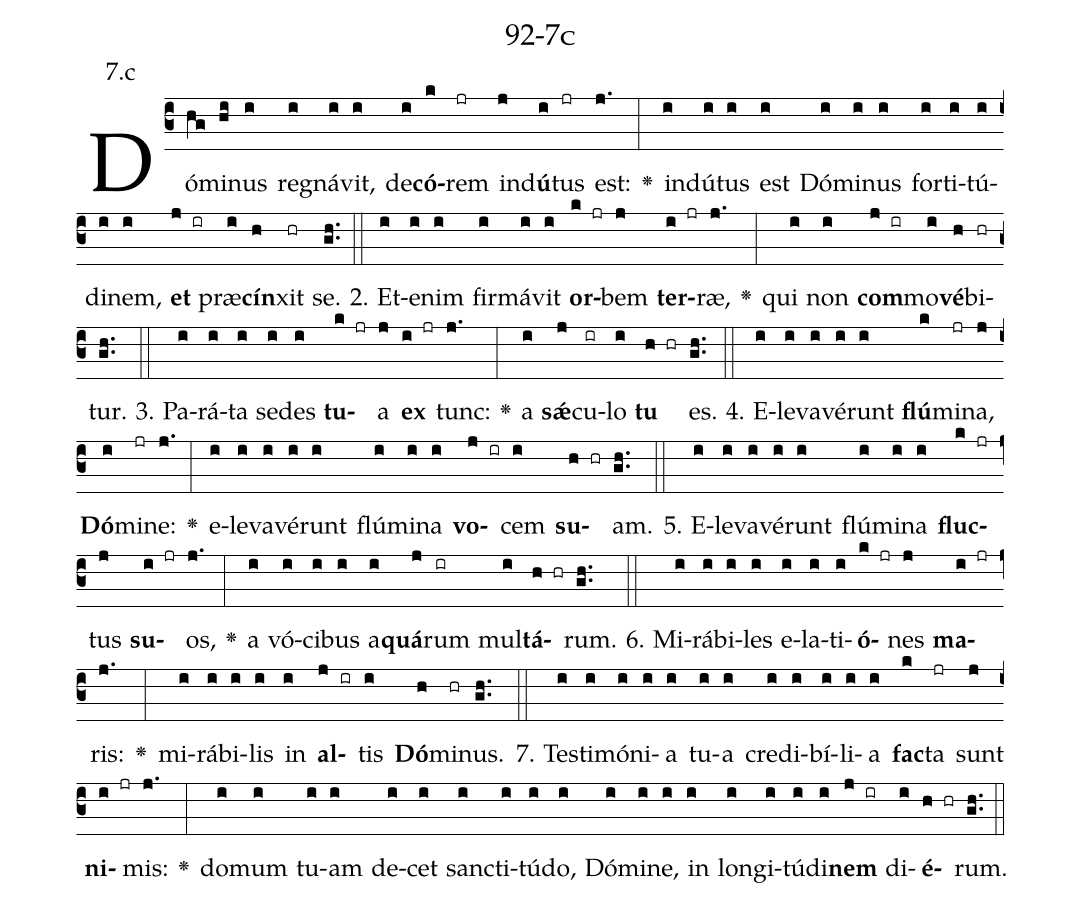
name: 92-7c;
annotation: 7.c;
%%
(c3)Dó(hg)mi(hi)nus(i) re(i)gná(i)vit,(i) de(i)<b>có</b>(k)rem(jr) ind(j)<b>ú</b>(i)tus(jr) est:(j.) <v>\greheightstar</v>(:) ind(i)ú(i)tus(i) est(i) Dó(i)mi(i)nus(i) for(i)ti(i)tú(i)di(i)nem,(i) <b>et</b>(j ir) præ(i)<b>cín</b>(h)xit(hr) se.(gh..) (::)
2. Et(i)e(i)nim(i) fir(i)má(i)vit(i) <b>or</b>(k jr)bem(j) <b>ter</b>(i jr)ræ,(j.) <v>\greheightstar</v>(:) qui(i) non(i) <b>com</b>(j ir)mo(i)<b>vé</b>(h)bi(hr)tur.(gh..) (::)
3. Pa(i)rá(i)ta(i) se(i)des(i) <b>tu</b>(k jr)a(j) <b>ex</b>(i jr) tunc:(j.) <v>\greheightstar</v>(:) a(i) <b>sǽ</b>(j)cu(ir)lo(i) <b>tu</b>(h hr) es.(gh..) (::)
4. E(i)le(i)va(i)vé(i)runt(i) <b>flú</b>(k)mi(jr)na,(j) <b>Dó</b>(i)mi(jr)ne:(j.) <v>\greheightstar</v>(:) e(i)le(i)va(i)vé(i)runt(i) flú(i)mi(i)na(i) <b>vo</b>(j ir)cem(i) <b>su</b>(h hr)am.(gh..) (::)
5. E(i)le(i)va(i)vé(i)runt(i) flú(i)mi(i)na(i) <b>fluc</b>(k jr)tus(j) <b>su</b>(i jr)os,(j.) <v>\greheightstar</v>(:) a(i) vó(i)ci(i)bus(i) a(i)<b>quá</b>(j)rum(ir) mul(i)<b>tá</b>(h hr)rum.(gh..) (::)
6. Mi(i)rá(i)bi(i)les(i) e(i)la(i)ti(i)<b>ó</b>(k jr)nes(j) <b>ma</b>(i jr)ris:(j.) <v>\greheightstar</v>(:) mi(i)rá(i)bi(i)lis(i) in(i) <b>al</b>(j ir)tis(i) <b>Dó</b>(h)mi(hr)nus.(gh..) (::)
7. Tes(i)ti(i)mó(i)ni(i)a(i) tu(i)a(i) cre(i)di(i)bí(i)li(i)a(i) <b>fac</b>(k)ta(jr) sunt(j) <b>ni</b>(i jr)mis:(j.) <v>\greheightstar</v>(:) do(i)mum(i) tu(i)am(i) de(i)cet(i) sanc(i)ti(i)tú(i)do,(i) Dó(i)mi(i)ne,(i) in(i) lon(i)gi(i)tú(i)di(i)<b>nem</b>(j ir) di(i)<b>é</b>(h hr)rum.(gh..) (::)
